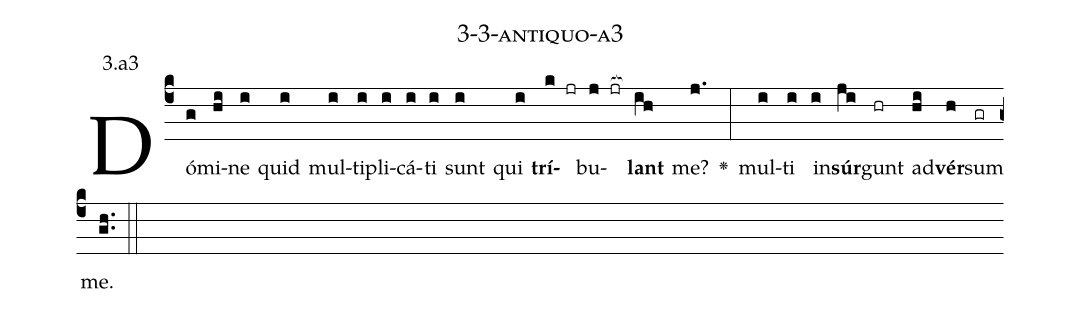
name: 3-3-antiquo-a3;
annotation: 3.a3;
%%
(c4)Dó(g)mi(hi)ne(i) quid(i) mul(i)ti(i)pli(i)cá(i)ti(i) sunt(i) qui(i) <b>trí</b>(k jr)bu(j jr[ocb:1{])<b>lant</b>(ih[ocb:0}]) me?(j.) <v>\greheightstar</v>(:) mul(i)ti(i) in(i)<b>súr</b>(ji)gunt(hr) ad(hi)<b>vér</b>(h)sum(gr) me.(gh..) (::)


%E(i) u(i) o(ji) u(hi) a(h) e.(gh..) (::)
